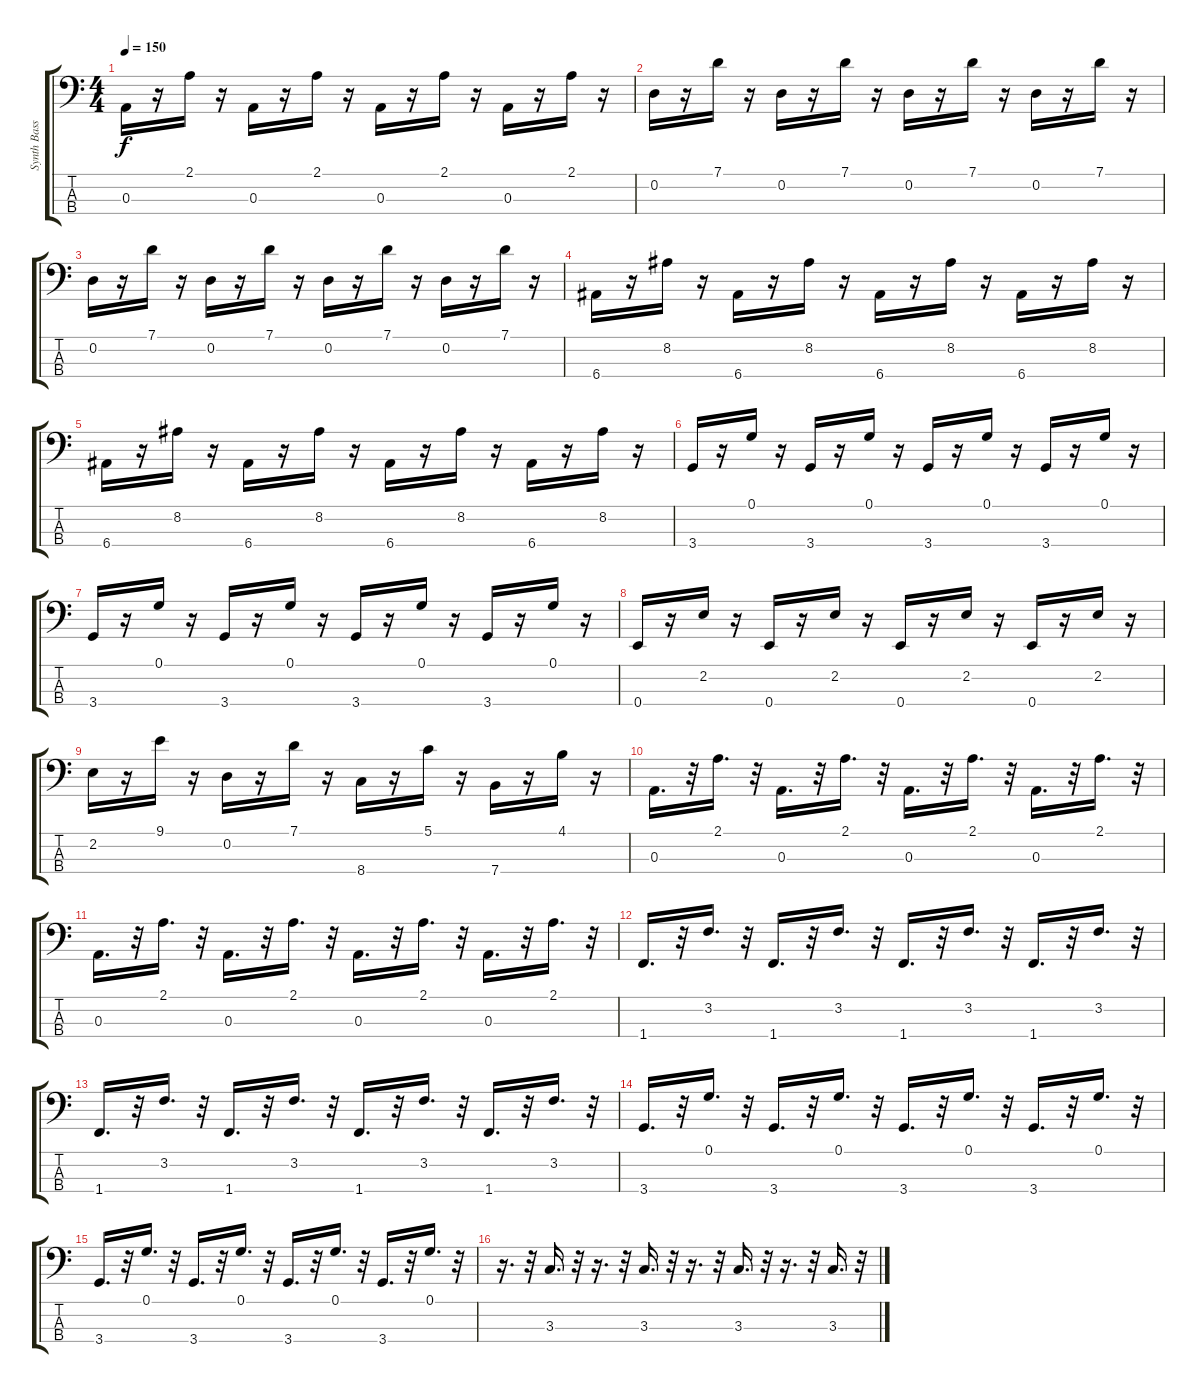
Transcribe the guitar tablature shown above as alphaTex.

\track ("Synth Bass" "Synth Bass") {instrument synthbass2}
\staff {score tabs}
\tuning (G2 D2 A1 E1) {hide}
\ts (4 4)
\tempo 150
\clef f4
\ks c
0.3.16{dy f} r.16 2.1.16 r.16 0.3.16 r.16 2.1.16 r.16 0.3.16 r.16 2.1.16 r.16 0.3.16 r.16 2.1.16 r.16 |
0.2.16 r.16 7.1.16 r.16 0.2.16 r.16 7.1.16 r.16 0.2.16 r.16 7.1.16 r.16 0.2.16 r.16 7.1.16 r.16 |
0.2.16 r.16 7.1.16 r.16 0.2.16 r.16 7.1.16 r.16 0.2.16 r.16 7.1.16 r.16 0.2.16 r.16 7.1.16 r.16 |
6.4.16 r.16 8.2.16 r.16 6.4.16 r.16 8.2.16 r.16 6.4.16 r.16 8.2.16 r.16 6.4.16 r.16 8.2.16 r.16 |
6.4.16 r.16 8.2.16 r.16 6.4.16 r.16 8.2.16 r.16 6.4.16 r.16 8.2.16 r.16 6.4.16 r.16 8.2.16 r.16 |
3.4.16 r.16 0.1.16 r.16 3.4.16 r.16 0.1.16 r.16 3.4.16 r.16 0.1.16 r.16 3.4.16 r.16 0.1.16 r.16 |
3.4.16 r.16 0.1.16 r.16 3.4.16 r.16 0.1.16 r.16 3.4.16 r.16 0.1.16 r.16 3.4.16 r.16 0.1.16 r.16 |
0.4.16 r.16 2.2.16 r.16 0.4.16 r.16 2.2.16 r.16 0.4.16 r.16 2.2.16 r.16 0.4.16 r.16 2.2.16 r.16 |
2.2.16 r.16 9.1.16 r.16 0.2.16 r.16 7.1.16 r.16 8.4.16 r.16 5.1.16 r.16 7.4.16 r.16 4.1.16 r.16 |
0.3.16{d} r.32 2.1.16{d} r.32 0.3.16{d} r.32 2.1.16{d} r.32 0.3.16{d} r.32 2.1.16{d} r.32 0.3.16{d} r.32 2.1.16{d} r.32 |
0.3.16{d} r.32 2.1.16{d} r.32 0.3.16{d} r.32 2.1.16{d} r.32 0.3.16{d} r.32 2.1.16{d} r.32 0.3.16{d} r.32 2.1.16{d} r.32 |
1.4.16{d} r.32 3.2.16{d} r.32 1.4.16{d} r.32 3.2.16{d} r.32 1.4.16{d} r.32 3.2.16{d} r.32 1.4.16{d} r.32 3.2.16{d} r.32 |
1.4.16{d} r.32 3.2.16{d} r.32 1.4.16{d} r.32 3.2.16{d} r.32 1.4.16{d} r.32 3.2.16{d} r.32 1.4.16{d} r.32 3.2.16{d} r.32 |
3.4.16{d} r.32 0.1.16{d} r.32 3.4.16{d} r.32 0.1.16{d} r.32 3.4.16{d} r.32 0.1.16{d} r.32 3.4.16{d} r.32 0.1.16{d} r.32 |
3.4.16{d} r.32 0.1.16{d} r.32 3.4.16{d} r.32 0.1.16{d} r.32 3.4.16{d} r.32 0.1.16{d} r.32 3.4.16{d} r.32 0.1.16{d} r.32 |
r.16{d} r.32 3.3.16{d} r.32 r.16{d} r.32 3.3.16{d} r.32 r.16{d} r.32 3.3.16{d} r.32 r.16{d} r.32 3.3.16{d} r.32
